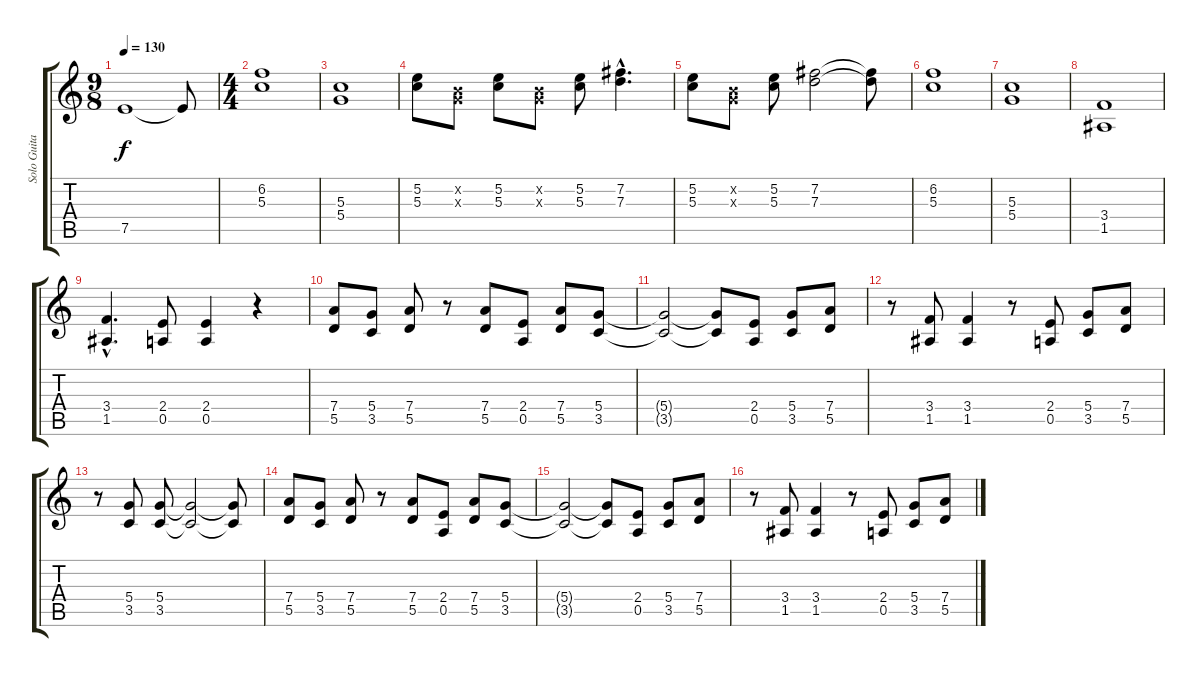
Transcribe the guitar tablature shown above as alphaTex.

\track ("Solo Guitar" "Solo Guita") {instrument overdrivenguitar}
\staff {score tabs}
\tuning (E4 B3 G3 D3 A2 E2) {hide}
\ts (9 8)
\tempo 130
\clef g2
\ks c
7.5.1{dy f} 7.5{t}.8 |
\ts (4 4)
(6.2 5.3).1 |
(5.3 5.4).1 |
(5.2 5.3).8 (0.2{x} 0.3{x}).8 (5.2 5.3).8 (0.2{x} 0.3{x}).8 (5.2 5.3).8 (7.2{hac} 7.3{hac}).4{d} |
(5.2 5.3).8 (0.2{x} 0.3{x}).8 (5.2 5.3).8 (7.2 7.3).2 (7.2{t} 7.3{t}).8 |
(6.2 5.3).1 |
(5.3 5.4).1 |
(3.4 1.5).1 |
(3.4{hac} 1.5{hac}).4{d} (2.4 0.5).8 (2.4 0.5).4 r.4 |
(7.4 5.5).8 (5.4 3.5).8 (7.4 5.5).8 r.8 (7.4 5.5).8 (2.4 0.5).8 (7.4 5.5).8 (5.4 3.5).8 |
(5.4{t} 3.5{t}).2 (5.4{t} 3.5{t}).8 (2.4 0.5).8 (5.4 3.5).8 (7.4 5.5).8 |
r.8 (3.4 1.5).8 (3.4 1.5).4 r.8 (2.4 0.5).8 (5.4 3.5).8 (7.4 5.5).8 |
r.8 (5.4 3.5).8 (5.4 3.5).8 (5.4{t} 3.5{t}).2 (5.4{t} 3.5{t}).8 |
(7.4 5.5).8 (5.4 3.5).8 (7.4 5.5).8 r.8 (7.4 5.5).8 (2.4 0.5).8 (7.4 5.5).8 (5.4 3.5).8 |
(5.4{t} 3.5{t}).2 (5.4{t} 3.5{t}).8 (2.4 0.5).8 (5.4 3.5).8 (7.4 5.5).8 |
r.8 (3.4 1.5).8 (3.4 1.5).4 r.8 (2.4 0.5).8 (5.4 3.5).8 (7.4 5.5).8
